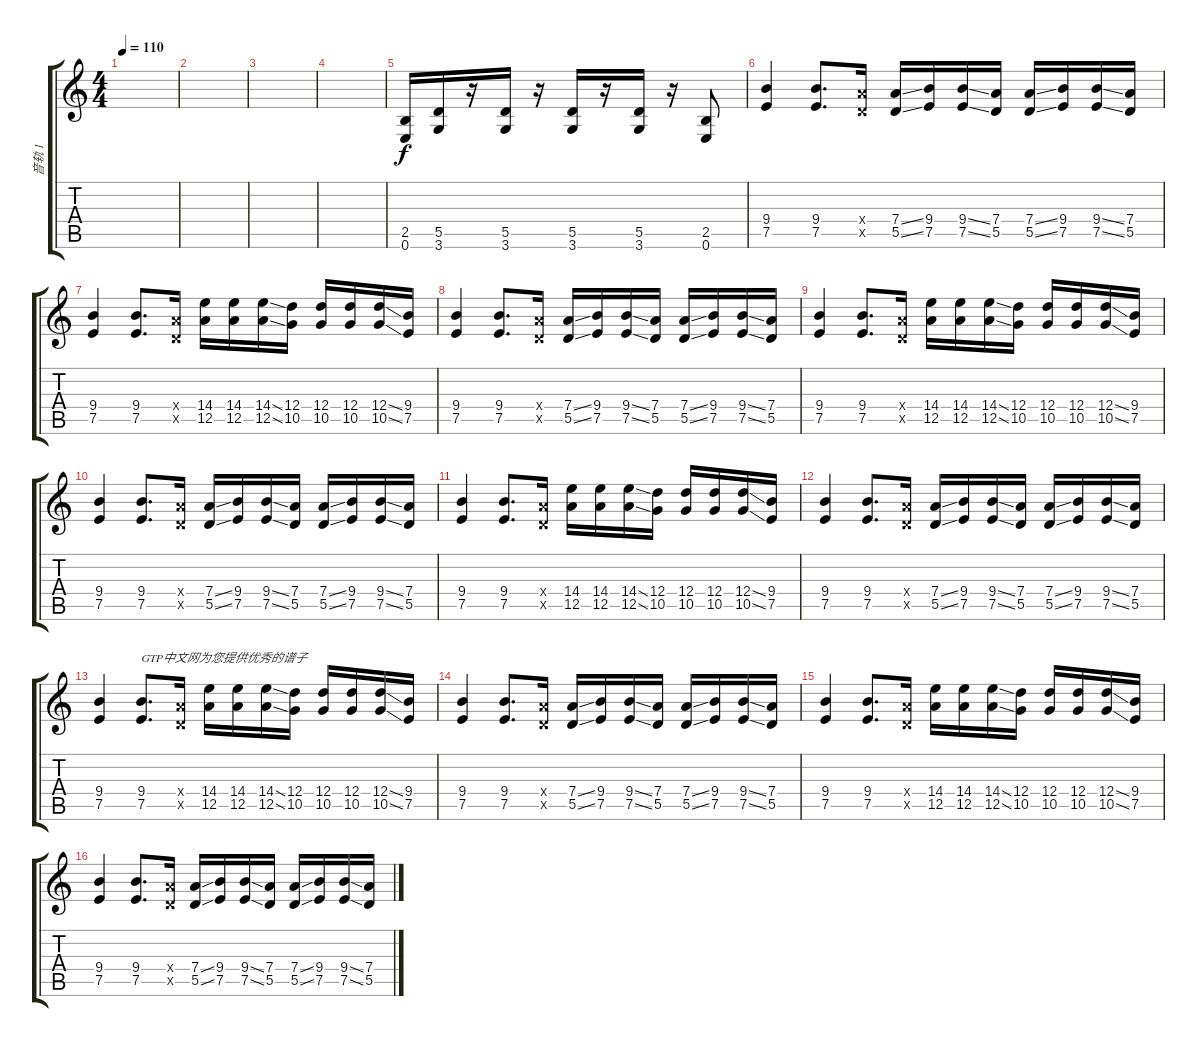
\track ("音轨 1" "音轨 1") {instrument acousticguitarsteel}
\staff {score tabs}
\tuning (E4 B3 G3 D3 A2 E2) {hide}
\ts (4 4)
\tempo 110
\clef g2
\ks c
|
|
|
|
(2.5 0.6).16 (5.5 3.6).16 r.16 (5.5 3.6).16 r.16 (5.5 3.6).16 r.16 (5.5 3.6).16 r.16 (2.5 0.6).8 |
(9.4 7.5).4 (9.4 7.5).8{d} (0.4{x} 12.5{x}).16 (7.4{ss} 5.5{ss}).16 (9.4 7.5).16 (9.4{ss} 7.5{ss}).16 (7.4 5.5).16 (7.4{ss} 5.5{ss}).16 (9.4 7.5).16 (9.4{ss} 7.5{ss}).16 (7.4 5.5).16 |
(9.4 7.5).4 (9.4 7.5).8{d} (0.4{x} 12.5{x}).16 (14.4 12.5).16 (14.4 12.5).16 (14.4{ss} 12.5{ss}).16 (12.4 10.5).16 (12.4 10.5).16 (12.4 10.5).16 (12.4{ss} 10.5{ss}).16 (9.4 7.5).16 |
(9.4 7.5).4 (9.4 7.5).8{d} (0.4{x} 12.5{x}).16 (7.4{ss} 5.5{ss}).16 (9.4 7.5).16 (9.4{ss} 7.5{ss}).16 (7.4 5.5).16 (7.4{ss} 5.5{ss}).16 (9.4 7.5).16 (9.4{ss} 7.5{ss}).16 (7.4 5.5).16 |
(9.4 7.5).4 (9.4 7.5).8{d} (0.4{x} 12.5{x}).16 (14.4 12.5).16 (14.4 12.5).16 (14.4{ss} 12.5{ss}).16 (12.4 10.5).16 (12.4 10.5).16 (12.4 10.5).16 (12.4{ss} 10.5{ss}).16 (9.4 7.5).16 |
(9.4 7.5).4 (9.4 7.5).8{d} (0.4{x} 12.5{x}).16 (7.4{ss} 5.5{ss}).16 (9.4 7.5).16 (9.4{ss} 7.5{ss}).16 (7.4 5.5).16 (7.4{ss} 5.5{ss}).16 (9.4 7.5).16 (9.4{ss} 7.5{ss}).16 (7.4 5.5).16 |
(9.4 7.5).4 (9.4 7.5).8{d} (0.4{x} 12.5{x}).16 (14.4 12.5).16 (14.4 12.5).16 (14.4{ss} 12.5{ss}).16 (12.4 10.5).16 (12.4 10.5).16 (12.4 10.5).16 (12.4{ss} 10.5{ss}).16 (9.4 7.5).16 |
(9.4 7.5).4 (9.4 7.5).8{d} (0.4{x} 12.5{x}).16 (7.4{ss} 5.5{ss}).16 (9.4 7.5).16 (9.4{ss} 7.5{ss}).16 (7.4 5.5).16 (7.4{ss} 5.5{ss}).16 (9.4 7.5).16 (9.4{ss} 7.5{ss}).16 (7.4 5.5).16 |
(9.4 7.5).4 (9.4 7.5).8{d txt "GTP中文网为您提供优秀的谱子"} (0.4{x} 12.5{x}).16 (14.4 12.5).16 (14.4 12.5).16 (14.4{ss} 12.5{ss}).16 (12.4 10.5).16 (12.4 10.5).16 (12.4 10.5).16 (12.4{ss} 10.5{ss}).16 (9.4 7.5).16 |
(9.4 7.5).4 (9.4 7.5).8{d} (0.4{x} 12.5{x}).16 (7.4{ss} 5.5{ss}).16 (9.4 7.5).16 (9.4{ss} 7.5{ss}).16 (7.4 5.5).16 (7.4{ss} 5.5{ss}).16 (9.4 7.5).16 (9.4{ss} 7.5{ss}).16 (7.4 5.5).16 |
(9.4 7.5).4 (9.4 7.5).8{d} (0.4{x} 12.5{x}).16 (14.4 12.5).16 (14.4 12.5).16 (14.4{ss} 12.5{ss}).16 (12.4 10.5).16 (12.4 10.5).16 (12.4 10.5).16 (12.4{ss} 10.5{ss}).16 (9.4 7.5).16 |
(9.4 7.5).4 (9.4 7.5).8{d} (0.4{x} 12.5{x}).16 (7.4{ss} 5.5{ss}).16 (9.4 7.5).16 (9.4{ss} 7.5{ss}).16 (7.4 5.5).16 (7.4{ss} 5.5{ss}).16 (9.4 7.5).16 (9.4{ss} 7.5{ss}).16 (7.4 5.5).16
